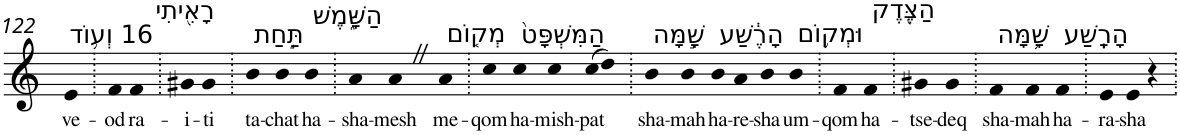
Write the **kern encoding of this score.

**kern	**text
*part1	*part1
*staff1	*staff1
*I"Piano	*
*I'Pno	*
!!LO:PB:g=z
*clefG2	*
*k[]	*
=122	=122
!LO:TX:a:t=16 וְע֥וֹד	!
!	!LO:LY:b
4e	ve-
=123.	=123.
!	!LO:LY:b
4f	-od
!LO:TX:a:t=רָאִ֖יתִי	!
!	!LO:LY:b
4f	ra-
=124.	=124.
!	!LO:LY:b
4g#X	-i-
!	!LO:LY:b
4g#	-ti
=125.	=125.
!LO:TX:a:t=תַּ֣חַת	!
!	!LO:LY:b
4b	ta-
!	!LO:LY:b
4b	-chat
!LO:TX:a:t=הַשָּׁ֑מֶשׁ	!
!	!LO:LY:b
4b	ha-
=126.	=126.
!	!LO:LY:b
4a	-sha-
!	!LO:LY:b
4aZ	-mesh
!LO:TX:a:t=מְק֤וֹם	!
!	!LO:LY:b
4a	me-
=127.	=127.
!	!LO:LY:b
4cc	-qom
!LO:TX:a:t=הַמִּשְׁפָּט֙	!
!	!LO:LY:b
4cc	ha-
!	!LO:LY:b
4cc	-mish-
!	!LO:LY:b
(>8cc	-pat
8dd)	.
=128.	=128.
!LO:TX:a:t=שָׁ֣מָּה	!
!	!LO:LY:b
4b	sha-
!	!LO:LY:b
4b	-mah
!LO:TX:a:t=הָרֶ֔שַׁע	!
!	!LO:LY:b
4b	ha-
!	!LO:LY:b
4a	-re-
!	!LO:LY:b
4b	-sha
!LO:TX:a:t=וּמְק֥וֹם	!
!	!LO:LY:b
4b	um-
=129.	=129.
!	!LO:LY:b
4f	-qom
!LO:TX:a:t=הַצֶּ֖דֶק	!
!	!LO:LY:b
4f	ha-
=130.	=130.
!	!LO:LY:b
4g#X	-tse-
!	!LO:LY:b
4g#	-deq
=131.	=131.
!LO:TX:a:t=שָׁ֥מָּה	!
!	!LO:LY:b
4f	sha-
!	!LO:LY:b
4f	-mah
!LO:TX:a:t=הָרָֽשַׁע	!
!	!LO:LY:b
4f	ha-
=132.	=132.
!	!LO:LY:b
4e	-ra-
!	!LO:LY:b
4e	-sha
4r	.
=.	=.
*-	*-
